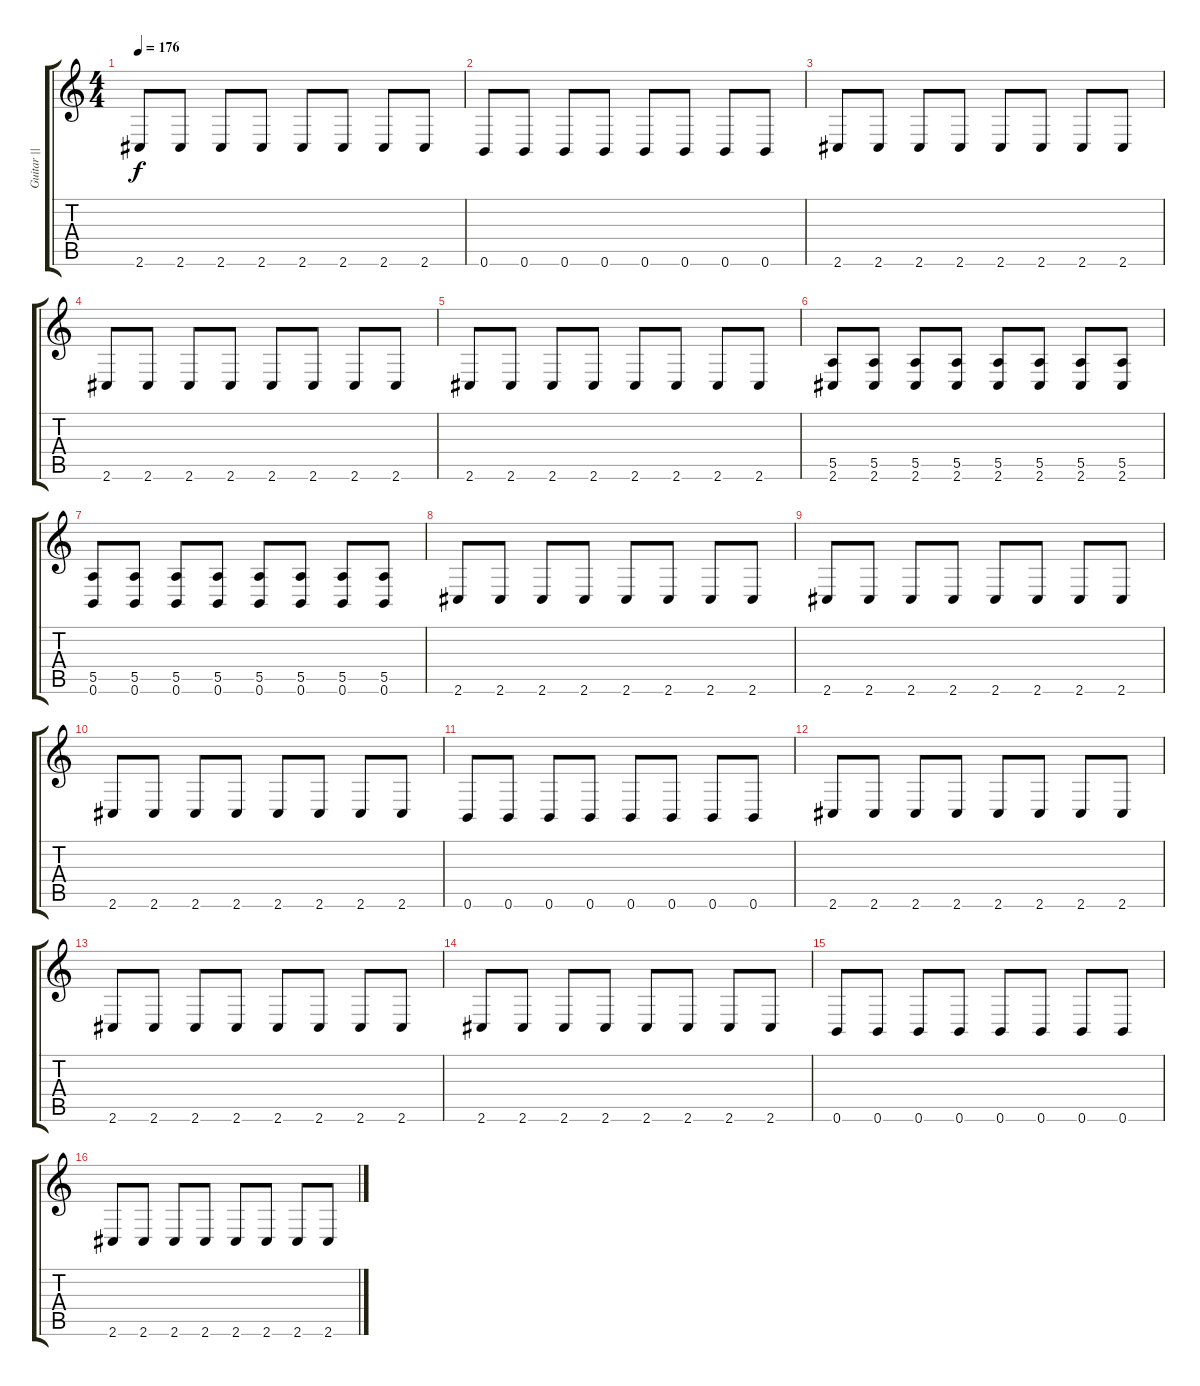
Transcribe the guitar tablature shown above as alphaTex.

\track ("Guitar ||" "Guitar ||") {instrument overdrivenguitar}
\staff {score tabs}
\tuning (E4 B3 G3 D3 E2 B1) {hide}
\ts (4 4)
\tempo 176
\clef g2
\ks c
2.6.8{dy f} 2.6.8 2.6.8 2.6.8 2.6.8 2.6.8 2.6.8 2.6.8 |
0.6.8 0.6.8 0.6.8 0.6.8 0.6.8 0.6.8 0.6.8 0.6.8 |
2.6.8 2.6.8 2.6.8 2.6.8 2.6.8 2.6.8 2.6.8 2.6.8 |
2.6.8 2.6.8 2.6.8 2.6.8 2.6.8 2.6.8 2.6.8 2.6.8 |
2.6.8 2.6.8 2.6.8 2.6.8 2.6.8 2.6.8 2.6.8 2.6.8 |
(5.5 2.6).8 (5.5 2.6).8 (5.5 2.6).8 (5.5 2.6).8 (5.5 2.6).8 (5.5 2.6).8 (5.5 2.6).8 (5.5 2.6).8 |
(5.5 0.6).8 (5.5 0.6).8 (5.5 0.6).8 (5.5 0.6).8 (5.5 0.6).8 (5.5 0.6).8 (5.5 0.6).8 (5.5 0.6).8 |
2.6.8 2.6.8 2.6.8 2.6.8 2.6.8 2.6.8 2.6.8 2.6.8 |
2.6.8 2.6.8 2.6.8 2.6.8 2.6.8 2.6.8 2.6.8 2.6.8 |
2.6.8 2.6.8 2.6.8 2.6.8 2.6.8 2.6.8 2.6.8 2.6.8 |
0.6.8 0.6.8 0.6.8 0.6.8 0.6.8 0.6.8 0.6.8 0.6.8 |
2.6.8 2.6.8 2.6.8 2.6.8 2.6.8 2.6.8 2.6.8 2.6.8 |
2.6.8 2.6.8 2.6.8 2.6.8 2.6.8 2.6.8 2.6.8 2.6.8 |
2.6.8 2.6.8 2.6.8 2.6.8 2.6.8 2.6.8 2.6.8 2.6.8 |
0.6.8 0.6.8 0.6.8 0.6.8 0.6.8 0.6.8 0.6.8 0.6.8 |
2.6.8 2.6.8 2.6.8 2.6.8 2.6.8 2.6.8 2.6.8 2.6.8
